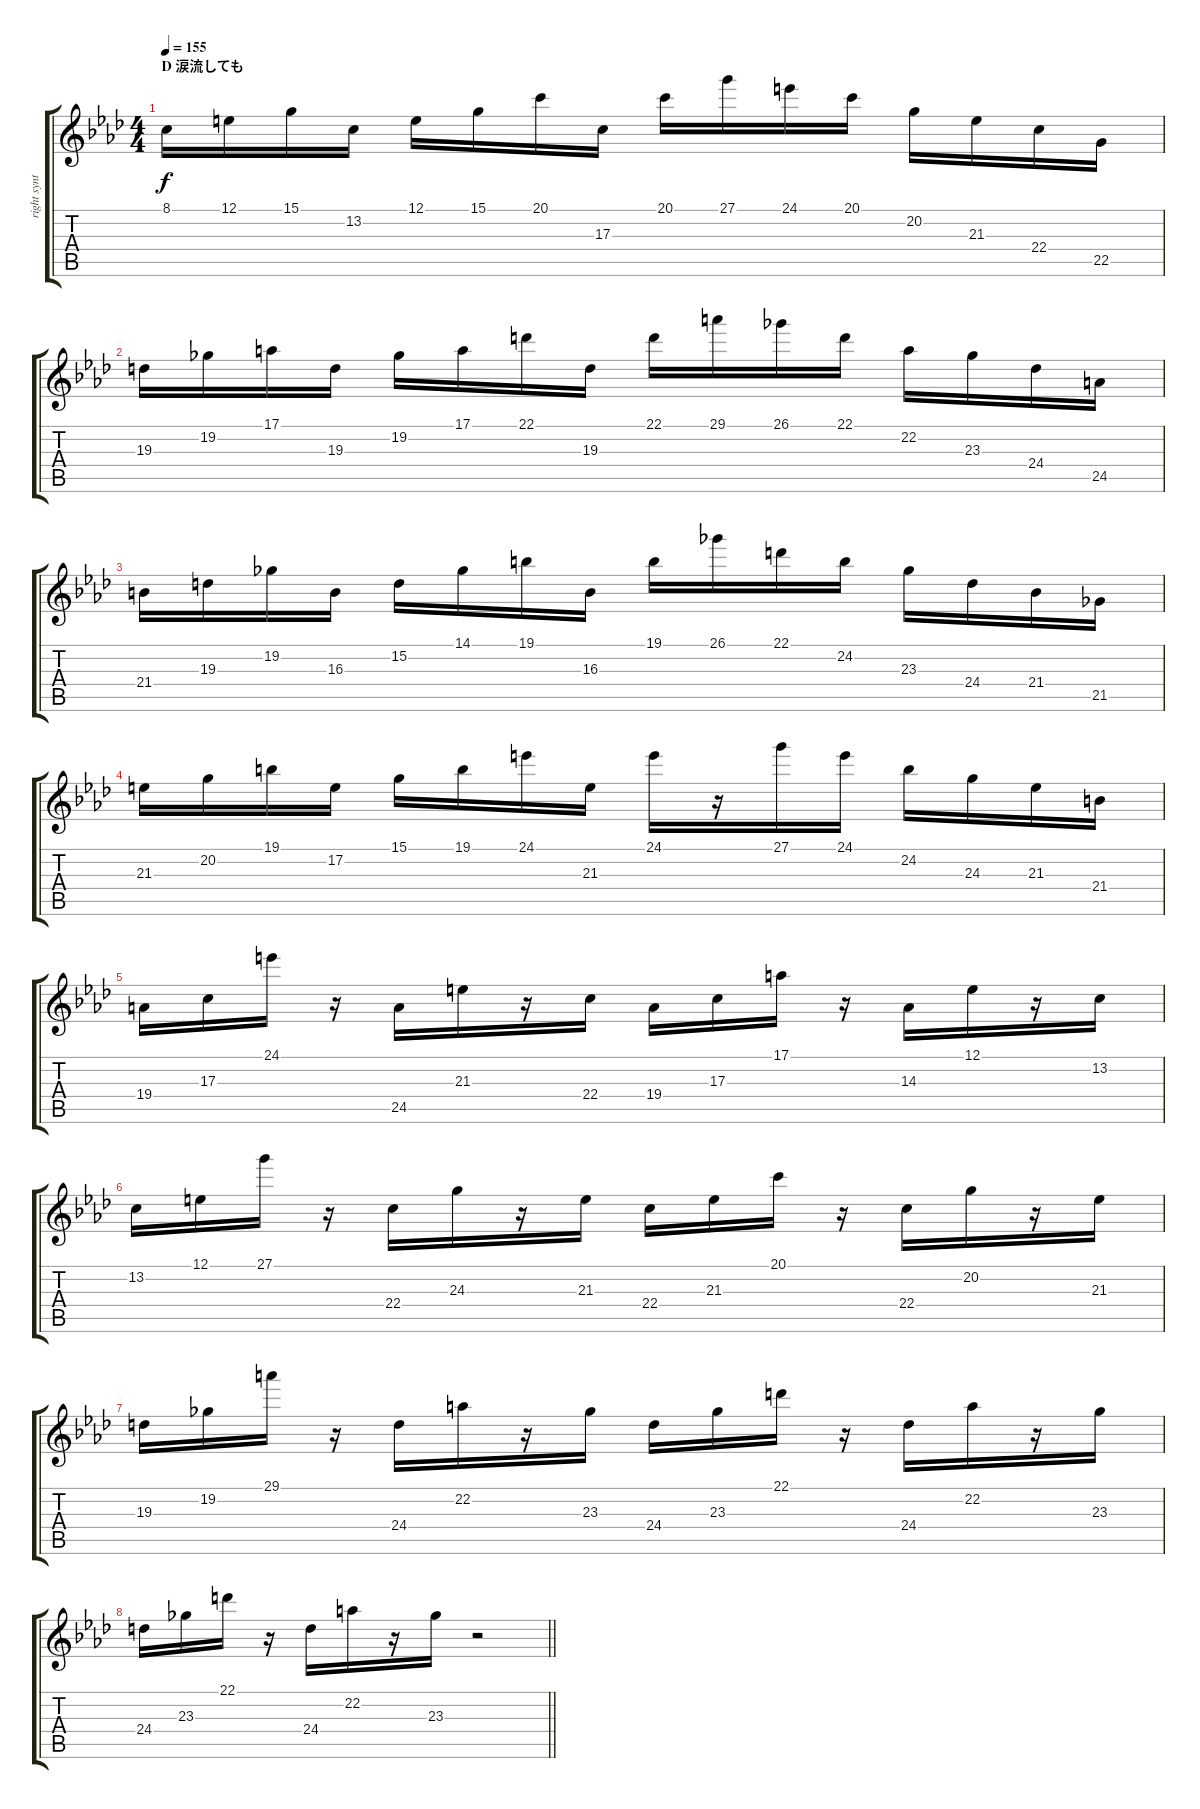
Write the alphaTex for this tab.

\track ("right synth2" "right synt") {instrument tremolostrings}
\staff {score tabs}
\tuning (E4 B3 G3 D3 A2 E2) {hide}
\ts (4 4)
\section ("" "D 涙流しても")
\tempo 155
\clef g2
\ks ab
8.1.16{dy f} 12.1.16 15.1.16 13.2.16 12.1.16 15.1.16 20.1.16 17.3.16 20.1.16 27.1.16 24.1.16 20.1.16 20.2.16 21.3.16 22.4.16 22.5.16 |
19.3.16 19.2.16 17.1.16 19.3.16 19.2.16 17.1.16 22.1.16 19.3.16 22.1.16 29.1.16 26.1.16 22.1.16 22.2.16 23.3.16 24.4.16 24.5.16 |
21.4.16 19.3.16 19.2.16 16.3.16 15.2.16 14.1.16 19.1.16 16.3.16 19.1.16 26.1.16 22.1.16 24.2.16 23.3.16 24.4.16 21.4.16 21.5.16 |
21.3.16 20.2.16 19.1.16 17.2.16 15.1.16 19.1.16 24.1.16 21.3.16 24.1.16 r.16 27.1.16 24.1.16 24.2.16 24.3.16 21.3.16 21.4.16 |
19.4.16 17.3.16 24.1.16 r.16 24.5.16 21.3.16 r.16 22.4.16 19.4.16 17.3.16 17.1.16 r.16 14.3.16 12.1.16 r.16 13.2.16 |
13.2.16 12.1.16 27.1.16 r.16 22.4.16 24.3.16 r.16 21.3.16 22.4.16 21.3.16 20.1.16 r.16 22.4.16 20.2.16 r.16 21.3.16 |
19.3.16 19.2.16 29.1.16 r.16 24.4.16 22.2.16 r.16 23.3.16 24.4.16 23.3.16 22.1.16 r.16 24.4.16 22.2.16 r.16 23.3.16 |
\barLineRight lightlight
24.4.16 23.3.16 22.1.16 r.16 24.4.16 22.2.16 r.16 23.3.16 r.2
